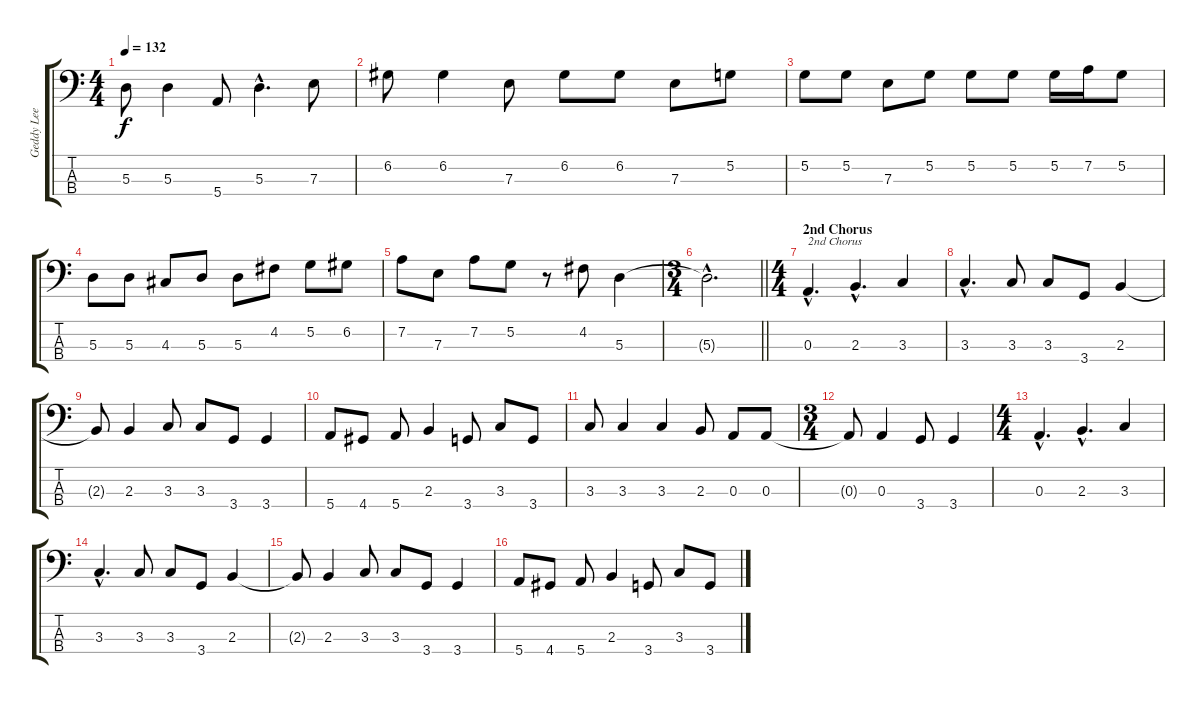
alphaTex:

\track ("Geddy Lee" "Geddy Lee") {instrument electricbasspick}
\staff {score tabs}
\tuning (G2 D2 A1 E1) {hide}
\ts (4 4)
\tempo 132
\clef f4
\ks c
5.3.8{dy f} 5.3.4 5.4.8 5.3{hac}.4{d} 7.3.8 |
6.2.8 6.2.4 7.3.8 6.2.8 6.2.8 7.3.8 5.2.8 |
5.2.8 5.2.8 7.3.8 5.2.8 5.2.8 5.2.8 5.2.16 7.2.16 5.2.8 |
5.3.8 5.3.8 4.3.8 5.3.8 5.3.8 4.2.8 5.2.8 6.2.8 |
7.2.8 7.3.8 7.2.8 5.2.8 r.8 4.2.8 5.3.4 |
\ts (3 4)
\barLineRight lightlight
5.3{hac t}.2{d} |
\ts (4 4)
\section ("" "2nd Chorus")
0.3{hac}.4{d txt "2nd Chorus"} 2.3{hac}.4{d} 3.3.4 |
3.3{hac}.4{d} 3.3.8 3.3.8 3.4.8 2.3.4 |
2.3{t}.8 2.3.4 3.3.8 3.3.8 3.4.8 3.4.4 |
5.4.8 4.4.8 5.4.8 2.3.4 3.4.8 3.3.8 3.4.8 |
3.3.8 3.3.4 3.3.4 2.3.8 0.3.8 0.3.8 |
\ts (3 4)
0.3{t}.8 0.3.4 3.4.8 3.4.4 |
\ts (4 4)
0.3{hac}.4{d} 2.3{hac}.4{d} 3.3.4 |
3.3{hac}.4{d} 3.3.8 3.3.8 3.4.8 2.3.4 |
2.3{t}.8 2.3.4 3.3.8 3.3.8 3.4.8 3.4.4 |
5.4.8 4.4.8 5.4.8 2.3.4 3.4.8 3.3.8 3.4.8
